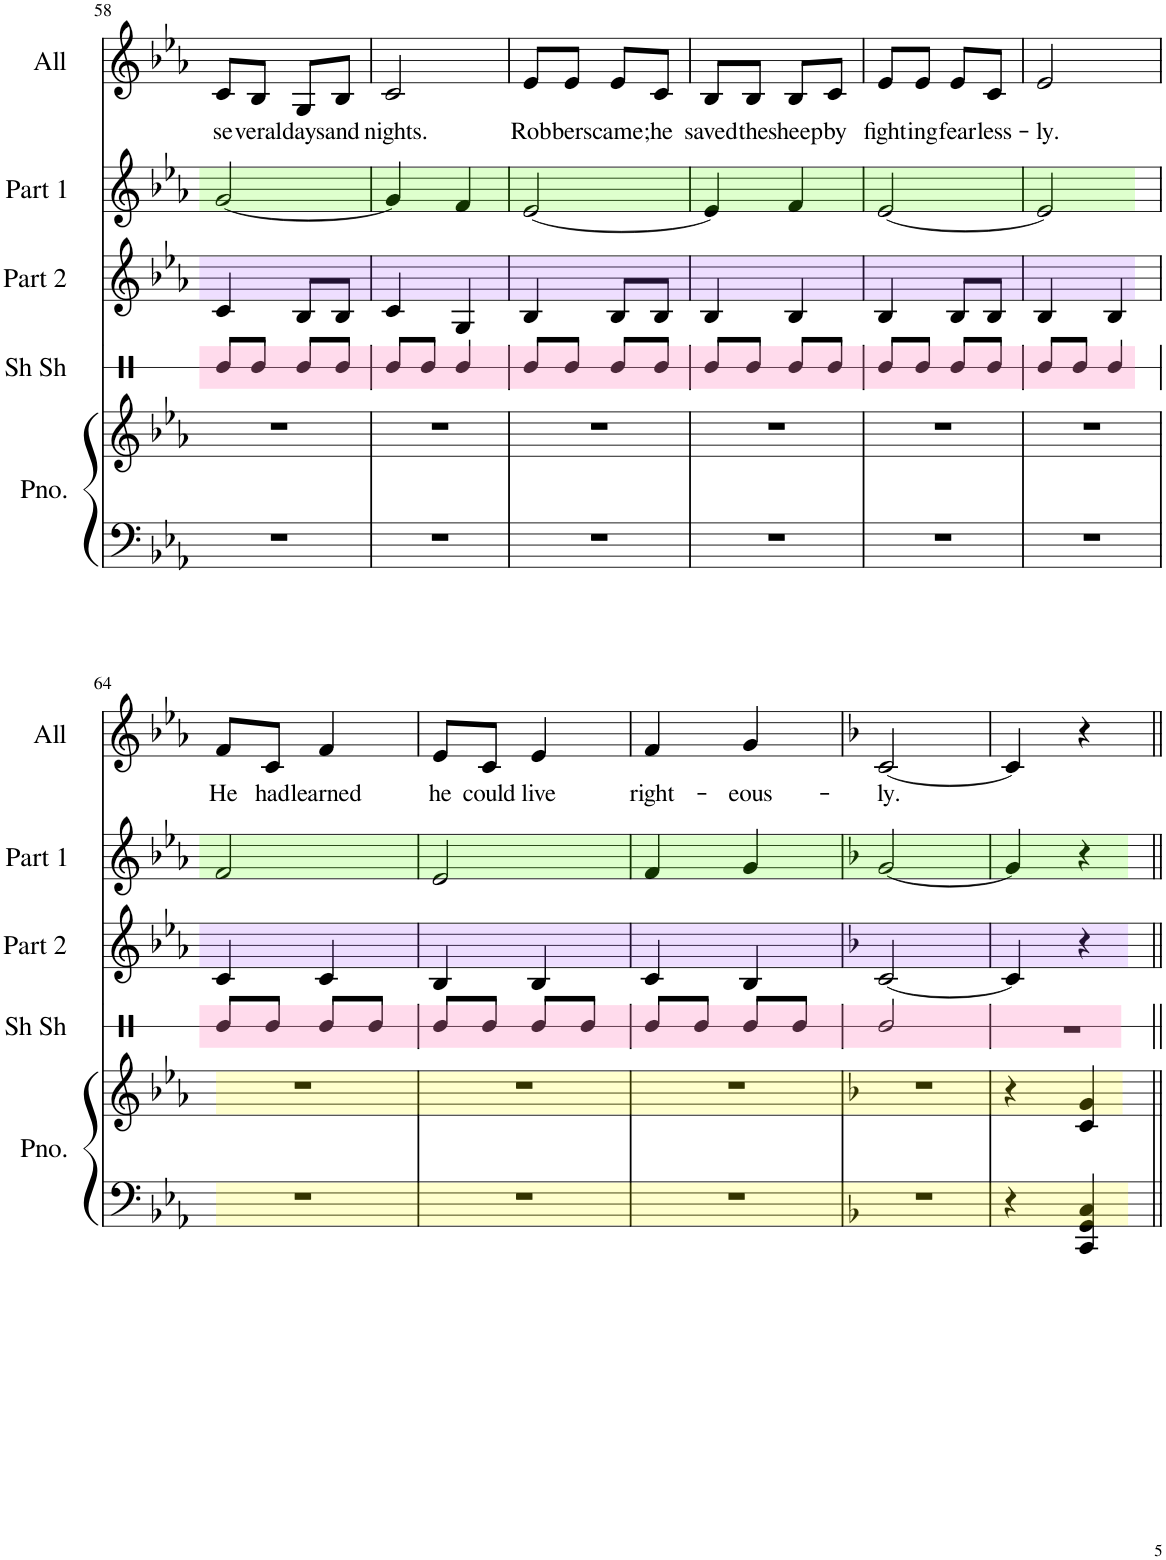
**kern	**kern	**kern	**kern	**kern	**kern	**text
*part5	*part5	*part4	*part3	*part2	*part1	*part1
*staff6	*staff5	*staff4	*staff3	*staff2	*staff1	*staff1
*I"Piano	*	*I"Sh Sh	*I"Part 2	*I"Part 1	*I"All	*
*I'Pno.	*	*I'Sh Sh	*I'Part 2	*I'Part 1	*I'All	*
!!LO:PB:g=z
*clefF4	*clefG2	*clefX	*clefG2	*clefG2	*clefG2	*
*	*	*	*	*	*Trd1c2	*
*k[b-e-a-]	*k[b-e-a-]	*k[b-e-a-]	*k[b-e-a-]	*k[b-e-a-]	*k[b-e-a-]	*
*M2/4	*M2/4	*M2/4	*M2/4	*M2/4	*M2/4	*
=58	=58	=58	=58	=58	=58	=58
!	!	!	!	!	!	!LO:LY:b
2r	2r	8Re/L	4c/	[2g/	8c/L	se-
!	!	!	!	!	!	!LO:LY:b
.	.	8Re/J	.	.	8B-/J	-veral
!	!	!	!	!	!	!LO:LY:b
.	.	8Re/L	8B-/L	.	8G/L	days
!	!	!	!	!	!	!LO:LY:b
.	.	8Re/J	8B-/J	.	8B-/J	and
=59	=59	=59	=59	=59	=59	=59
!	!	!	!	!	!	!LO:LY:b
2r	2r	8Re/L	4c/	4g/]	2c/	nights.
.	.	8Re/J	.	.	.	.
.	.	4Re/	4G/	4f/	.	.
=60	=60	=60	=60	=60	=60	=60
!	!	!	!	!	!	!LO:LY:b
2r	2r	8Re/L	4B-/	[2e-/	8e-/L	Rob-
!	!	!	!	!	!	!LO:LY:b
.	.	8Re/J	.	.	8e-/J	-bers
!	!	!	!	!	!	!LO:LY:b
.	.	8Re/L	8B-/L	.	8e-/L	came;
!	!	!	!	!	!	!LO:LY:b
.	.	8Re/J	8B-/J	.	8c/J	he
=61	=61	=61	=61	=61	=61	=61
!	!	!	!	!	!	!LO:LY:b
2r	2r	8Re/L	4B-/	4e-/]	8B-/L	saved
!	!	!	!	!	!	!LO:LY:b
.	.	8Re/J	.	.	8B-/J	the
!	!	!	!	!	!	!LO:LY:b
.	.	8Re/L	4B-/	4f/	8B-/L	sheep
!	!	!	!	!	!	!LO:LY:b
.	.	8Re/J	.	.	8c/J	by
=62	=62	=62	=62	=62	=62	=62
!	!	!	!	!	!	!LO:LY:b
2r	2r	8Re/L	4B-/	[2e-/	8e-/L	fight-
!	!	!	!	!	!	!LO:LY:b
.	.	8Re/J	.	.	8e-/J	-ing
!	!	!	!	!	!	!LO:LY:b
.	.	8Re/L	8B-/L	.	8e-/L	fear-
!	!	!	!	!	!	!LO:LY:b
.	.	8Re/J	8B-/J	.	8c/J	-less-
=63	=63	=63	=63	=63	=63	=63
!	!	!	!	!	!	!LO:LY:b
2r	2r	8Re/L	4B-/	2e-/]	2e-/	-ly.
.	.	8Re/J	.	.	.	.
.	.	4Re/	4B-/	.	.	.
!!LO:LB:g=z
=64	=64	=64	=64	=64	=64	=64
!	!	!	!	!	!	!LO:LY:b
2r	2r	8Re/L	4c/	2f/	8f/L	He
!	!	!	!	!	!	!LO:LY:b
.	.	8Re/J	.	.	8c/J	had
!	!	!	!	!	!	!LO:LY:b
.	.	8Re/L	4c/	.	4f/	learned
.	.	8Re/J	.	.	.	.
=65	=65	=65	=65	=65	=65	=65
!	!	!	!	!	!	!LO:LY:b
2r	2r	8Re/L	4B-/	2e-/	8e-/L	he
!	!	!	!	!	!	!LO:LY:b
.	.	8Re/J	.	.	8c/J	could
!	!	!	!	!	!	!LO:LY:b
.	.	8Re/L	4B-/	.	4e-/	live
.	.	8Re/J	.	.	.	.
=66	=66	=66	=66	=66	=66	=66
!	!	!	!	!	!	!LO:LY:b
2r	2r	8Re/L	4c/	4f/	4f/	right-
.	.	8Re/J	.	.	.	.
!	!	!	!	!	!	!LO:LY:b
.	.	8Re/L	4B-/	4g/	4g/	-eous-
.	.	8Re/J	.	.	.	.
=67	=67	=67	=67	=67	=67	=67
*k[b-]	*k[b-]	*	*k[b-]	*k[b-]	*k[b-]	*
!	!	!	!	!	!	!LO:LY:b
2r	2r	2Re/	[2c/	[2g/	[2c/	-ly.
=68	=68	=68	=68	=68	=68	=68
4r	4r	2r	4c/]	4g/]	4c/]	.
4CC/ 4GG/ 4C/	4c/ 4g/	.	4r	4r	4r	.
=||	=||	=||	=||	=||	=||	=||
*-	*-	*-	*-	*-	*-	*-
